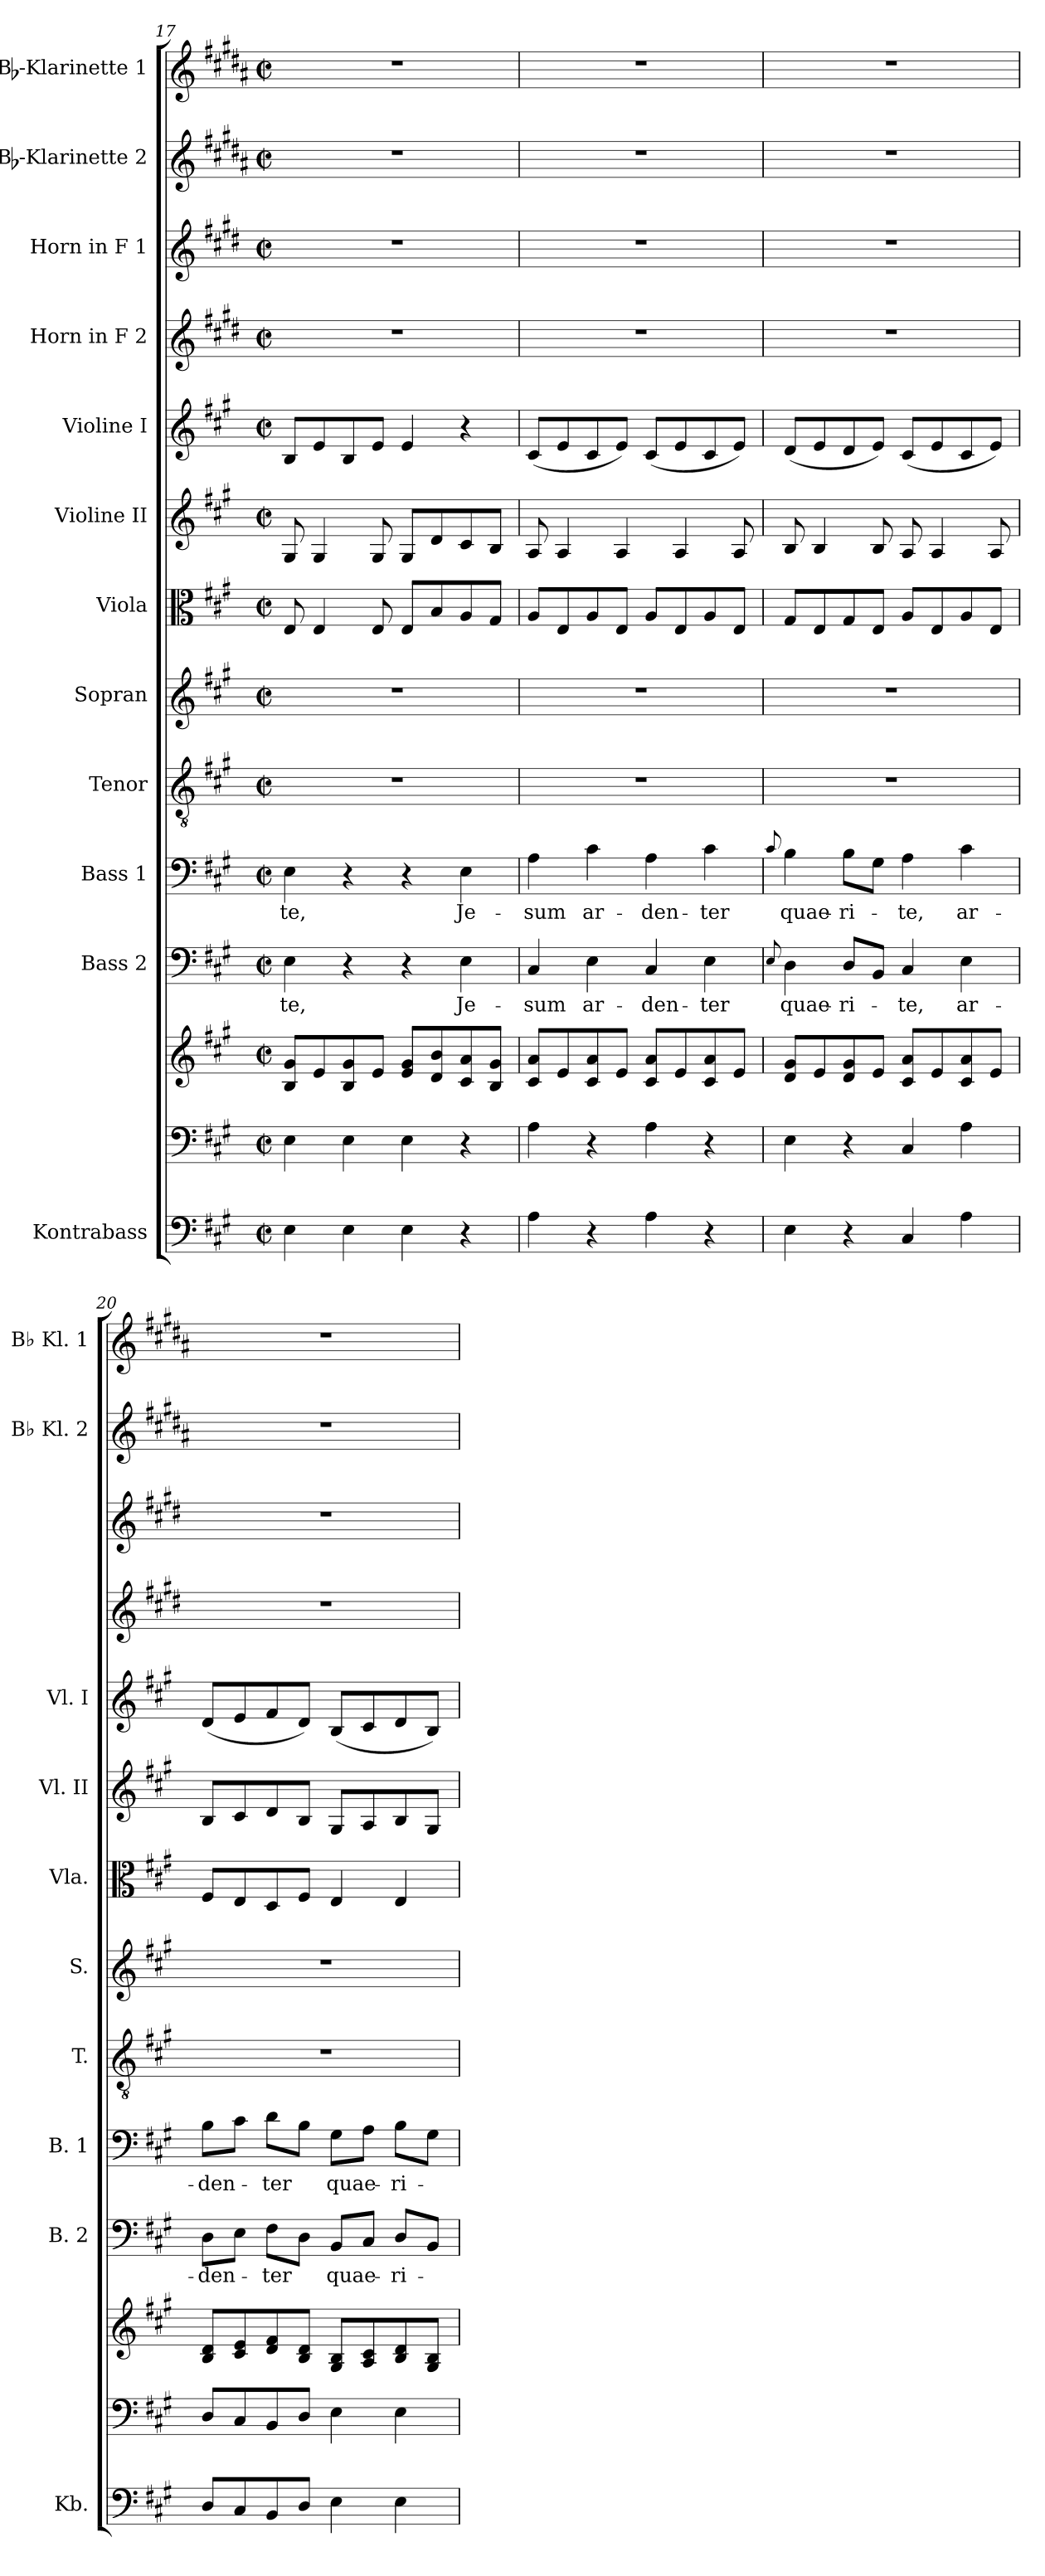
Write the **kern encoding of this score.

**kern	**kern	**kern	**kern	**text	**kern	**text	**kern	**kern	**kern	**kern	**kern	**kern	**kern	**kern	**kern
*part13	*part12	*part12	*part11	*part11	*part10	*part10	*part9	*part8	*part7	*part6	*part5	*part4	*part3	*part2	*part1
*staff14	*staff13	*staff12	*staff11	*staff11	*staff10	*staff10	*staff9	*staff8	*staff7	*staff6	*staff5	*staff4	*staff3	*staff2	*staff1
*I"Kontrabass	*	*	*I"Bass 2	*	*I"Bass 1	*	*I"Tenor	*I"Sopran	*I"Viola	*I"Violine II	*I"Violine I	*I"Horn in F 2	*I"Horn in F 1	*I"Bb-Klarinette 2	*I"Bb-Klarinette 1
*I'Kb.	*	*	*I'B. 2	*	*I'B. 1	*	*I'T.	*I'S.	*I'Vla.	*I'Vl. II	*I'Vl. I	*	*	*I'Bb Kl. 2	*I'Bb Kl. 1
*clefF4	*clefF4	*clefG2	*clefF4	*	*clefF4	*	*clefGv2	*clefG2	*clefC3	*clefG2	*clefG2	*clefG2	*clefG2	*clefG2	*clefG2
*ITrd7c12	*	*	*	*	*	*	*	*	*	*	*	*ITrd4c7	*ITrd4c7	*ITrd1c2	*ITrd1c2
*k[f#c#g#]	*k[f#c#g#]	*k[f#c#g#]	*k[f#c#g#]	*	*k[f#c#g#]	*	*k[f#c#g#]	*k[f#c#g#]	*k[f#c#g#]	*k[f#c#g#]	*k[f#c#g#]	*k[f#c#g#]	*k[f#c#g#]	*k[f#c#g#]	*k[f#c#g#]
*A:	*A:	*A:	*A:	*	*A:	*	*A:	*A:	*A:	*A:	*A:	*A:	*A:	*A:	*A:
*M2/2	*M2/2	*M2/2	*M2/2	*	*M2/2	*	*M2/2	*M2/2	*M2/2	*M2/2	*M2/2	*M2/2	*M2/2	*M2/2	*M2/2
*met(c|)	*met(c|)	*met(c|)	*met(c|)	*	*met(c|)	*	*met(c|)	*met(c|)	*met(c|)	*met(c|)	*met(c|)	*met(c|)	*met(c|)	*met(c|)	*met(c|)
=17	=17	=17	=17	=17	=17	=17	=17	=17	=17	=17	=17	=17	=17	=17	=17
!	!	!	!	!LO:LY:b	!	!LO:LY:b	!	!	!	!	!	!	!	!	!
4EE\	4E\	8B/ 8g#/L	4E\	-te,	4E\	-te,	1r	1r	8E/	8G#/	8B/L	1r	1r	1r	1r
.	.	8e/	.	.	.	.	.	.	4E/	4G#/	8e/	.	.	.	.
4EE\	4E\	8B/ 8g#/	4r	.	4r	.	.	.	.	.	8B/	.	.	.	.
.	.	8e/J	.	.	.	.	.	.	8E/	8G#/	8e/J	.	.	.	.
4EE\	4E\	8e/ 8g#/L	4r	.	4r	.	.	.	8E/L	8G#/L	4e/	.	.	.	.
.	.	8d/ 8b/	.	.	.	.	.	.	8B/	8d/	.	.	.	.	.
!	!	!	!	!LO:LY:b	!	!LO:LY:b	!	!	!	!	!	!	!	!	!
4r	4r	8c#/ 8a/	4E\	Je-	4E\	Je-	.	.	8A/	8c#/	4r	.	.	.	.
.	.	8B/ 8g#/J	.	.	.	.	.	.	8G#/J	8B/J	.	.	.	.	.
=18	=18	=18	=18	=18	=18	=18	=18	=18	=18	=18	=18	=18	=18	=18	=18
!	!	!	!	!LO:LY:b	!	!LO:LY:b	!	!	!	!	!	!	!	!	!
4AA\	4A\	8c#/ 8a/L	4C#/	-sum	4A\	-sum	1r	1r	8A/L	8A/	(<8c#/L	1r	1r	1r	1r
.	.	8e/	.	.	.	.	.	.	8E/	4A/	8e/	.	.	.	.
!	!	!	!	!LO:LY:b	!	!LO:LY:b	!	!	!	!	!	!	!	!	!
4r	4r	8c#/ 8a/	4E\	ar-	4c#\	ar-	.	.	8A/	.	8c#/	.	.	.	.
.	.	8e/J	.	.	.	.	.	.	8E/J	4A/	8e/J)	.	.	.	.
!	!	!	!	!LO:LY:b	!	!LO:LY:b	!	!	!	!	!	!	!	!	!
4AA\	4A\	8c#/ 8a/L	4C#/	-den-	4A\	-den-	.	.	8A/L	.	(<8c#/L	.	.	.	.
.	.	8e/	.	.	.	.	.	.	8E/	4A/	8e/	.	.	.	.
!	!	!	!	!LO:LY:b	!	!LO:LY:b	!	!	!	!	!	!	!	!	!
4r	4r	8c#/ 8a/	4E\	-ter	4c#\	-ter	.	.	8A/	.	8c#/	.	.	.	.
.	.	8e/J	.	.	.	.	.	.	8E/J	8A/	8e/J)	.	.	.	.
!!LO:PB:g=z
=19	=19	=19	=19	=19	=19	=19	=19	=19	=19	=19	=19	=19	=19	=19	=19
.	.	.	8qqE/	.	8qqc#/	.	.	.	.	.	.	.	.	.	.
!	!	!	!	!LO:LY:b	!	!LO:LY:b	!	!	!	!	!	!	!	!	!
4EE\	4E\	8d/ 8g#/L	4D\	quae-	4B\	quae-	1r	1r	8G#/L	8B/	(<8d/L	1r	1r	1r	1r
.	.	8e/	.	.	.	.	.	.	8E/	4B/	8e/	.	.	.	.
!	!	!	!	!LO:LY:b	!	!LO:LY:b	!	!	!	!	!	!	!	!	!
4r	4r	8d/ 8g#/	8D/L	-ri-	8B\L	-ri-	.	.	8G#/	.	8d/	.	.	.	.
.	.	8e/J	8BB/J	.	8G#\J	.	.	.	8E/J	8B/	8e/J)	.	.	.	.
!	!	!	!	!LO:LY:b	!	!LO:LY:b	!	!	!	!	!	!	!	!	!
4CC#/	4C#/	8c#/ 8a/L	4C#/	-te,	4A\	-te,	.	.	8A/L	8A/	(<8c#/L	.	.	.	.
.	.	8e/	.	.	.	.	.	.	8E/	4A/	8e/	.	.	.	.
!	!	!	!	!LO:LY:b	!	!LO:LY:b	!	!	!	!	!	!	!	!	!
4AA\	4A\	8c#/ 8a/	4E\	ar-	4c#\	ar-	.	.	8A/	.	8c#/	.	.	.	.
.	.	8e/J	.	.	.	.	.	.	8E/J	8A/	8e/J)	.	.	.	.
=20	=20	=20	=20	=20	=20	=20	=20	=20	=20	=20	=20	=20	=20	=20	=20
!	!	!	!	!LO:LY:b	!	!LO:LY:b	!	!	!	!	!	!	!	!	!
8DD/L	8D/L	8B/ 8d/L	8D\L	-den-	8B\L	-den-	1r	1r	8F#/L	8B/L	(<8d/L	1r	1r	1r	1r
8CC#/	8C#/	8c#/ 8e/	8E\J	.	8c#\J	.	.	.	8E/	8c#/	8e/	.	.	.	.
!	!	!	!	!LO:LY:b	!	!LO:LY:b	!	!	!	!	!	!	!	!	!
8BBB/	8BB/	8d/ 8f#/	8F#\L	-ter	8d\L	-ter	.	.	8D/	8d/	8f#/	.	.	.	.
8DD/J	8D/J	8B/ 8d/J	8D\J	.	8B\J	.	.	.	8F#/J	8B/J	8d/J)	.	.	.	.
!	!	!	!	!LO:LY:b	!	!LO:LY:b	!	!	!	!	!	!	!	!	!
4EE\	4E\	8G#/ 8B/L	8BB/L	quae-	8G#\L	quae-	.	.	4E/	8G#/L	(<8B/L	.	.	.	.
.	.	8A/ 8c#/	8C#/J	.	8A\J	.	.	.	.	8A/	8c#/	.	.	.	.
!	!	!	!	!LO:LY:b	!	!LO:LY:b	!	!	!	!	!	!	!	!	!
4EE\	4E\	8B/ 8d/	8D/L	-ri-	8B\L	-ri-	.	.	4E/	8B/	8d/	.	.	.	.
.	.	8G#/ 8B/J	8BB/J	.	8G#\J	.	.	.	.	8G#/J	8B/J)	.	.	.	.
=	=	=	=	=	=	=	=	=	=	=	=	=	=	=	=
*-	*-	*-	*-	*-	*-	*-	*-	*-	*-	*-	*-	*-	*-	*-	*-
